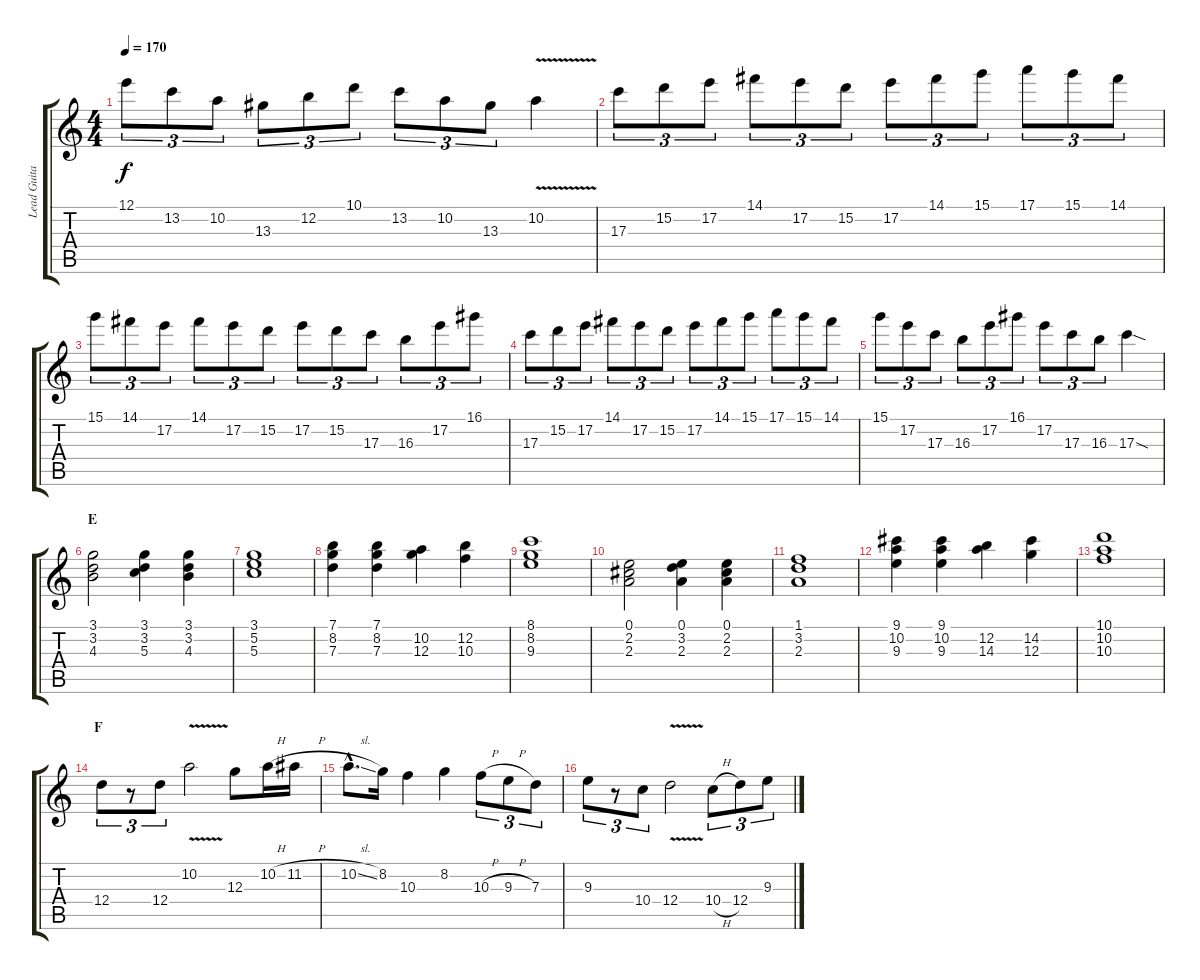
\track ("Lead Guitar " "Lead Guita") {instrument overdrivenguitar}
\staff {score tabs}
\tuning (E4 B3 G3 D3 A2 E2) {hide}
\ts (4 4)
\tempo 170
\clef g2
\ks c
12.1.8{tu (3 2) dy f} 13.2.8{tu (3 2)} 10.2.8{tu (3 2)} 13.3.8{tu (3 2)} 12.2.8{tu (3 2)} 10.1.8{tu (3 2)} 13.2.8{tu (3 2)} 10.2.8{tu (3 2)} 13.3.8{tu (3 2)} 10.2{v}.4 |
17.3.8{tu (3 2)} 15.2.8{tu (3 2)} 17.2.8{tu (3 2)} 14.1.8{tu (3 2)} 17.2.8{tu (3 2)} 15.2.8{tu (3 2)} 17.2.8{tu (3 2)} 14.1.8{tu (3 2)} 15.1.8{tu (3 2)} 17.1.8{tu (3 2)} 15.1.8{tu (3 2)} 14.1.8{tu (3 2)} |
15.1.8{tu (3 2)} 14.1.8{tu (3 2)} 17.2.8{tu (3 2)} 14.1.8{tu (3 2)} 17.2.8{tu (3 2)} 15.2.8{tu (3 2)} 17.2.8{tu (3 2)} 15.2.8{tu (3 2)} 17.3.8{tu (3 2)} 16.3.8{tu (3 2)} 17.2.8{tu (3 2)} 16.1.8{tu (3 2)} |
17.3.8{tu (3 2)} 15.2.8{tu (3 2)} 17.2.8{tu (3 2)} 14.1.8{tu (3 2)} 17.2.8{tu (3 2)} 15.2.8{tu (3 2)} 17.2.8{tu (3 2)} 14.1.8{tu (3 2)} 15.1.8{tu (3 2)} 17.1.8{tu (3 2)} 15.1.8{tu (3 2)} 14.1.8{tu (3 2)} |
15.1.8{tu (3 2)} 17.2.8{tu (3 2)} 17.3.8{tu (3 2)} 16.3.8{tu (3 2)} 17.2.8{tu (3 2)} 16.1.8{tu (3 2)} 17.2.8{tu (3 2)} 17.3.8{tu (3 2)} 16.3.8{tu (3 2)} 17.3{sod}.4 |
\section ("" "E")
(3.1 3.2 4.3).2 (3.1 3.2 5.3).4 (3.1 3.2 4.3).4 |
(3.1 5.2 5.3).1 |
(7.1 8.2 7.3).4 (7.1 8.2 7.3).4 (10.2 12.3).4 (12.2 10.3).4 |
(8.1 8.2 9.3).1 |
(0.1 2.2 2.3).2 (0.1 3.2 2.3).4 (0.1 2.2 2.3).4 |
(1.1 3.2 2.3).1 |
(9.1 10.2 9.3).4 (9.1 10.2 9.3).4 (12.2 14.3).4 (14.2 12.3).4 |
(10.1 10.2 10.3).1 |
\section ("" "F")
12.4.8{tu (3 2) volume 14 instrument distortionguitar} r.8{tu (3 2)} 12.4.8{tu (3 2)} 10.2{v}.2 12.3.8 10.2{h}.16 11.2{h}.16 |
10.2{sl hac}.8{d} 8.2.16 10.3.4 8.2.4 10.3{h}.8{tu (3 2)} 9.3{h}.8{tu (3 2)} 7.3.8{tu (3 2)} |
9.3.8{tu (3 2)} r.8{tu (3 2)} 10.4.8{tu (3 2)} 12.4{v}.2 10.4{h}.8{tu (3 2)} 12.4.8{tu (3 2)} 9.3.8{tu (3 2)}
